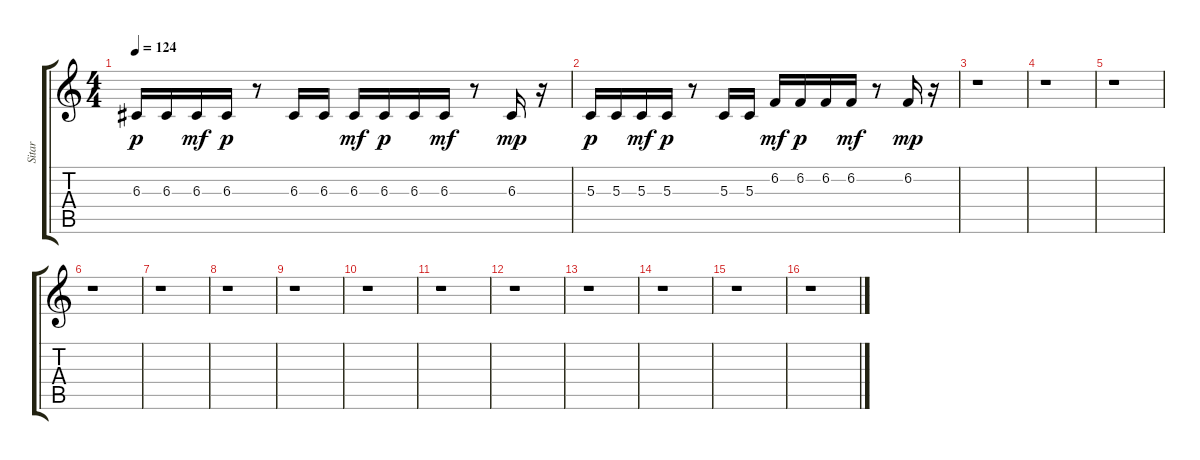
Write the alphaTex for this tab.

\track ("Sitar" "Sitar") {instrument sitar}
\staff {score tabs}
\tuning (E4 B3 G3 D3 A2 E2) {hide}
\ts (4 4)
\tempo 124
\clef g2
\ks c
6.3.16{dy p} 6.3.16 6.3.16{dy mf} 6.3.16{dy p} r.8 6.3.16 6.3.16 6.3.16{dy mf} 6.3.16{dy p} 6.3.16 6.3.16{dy mf} r.8 6.3.16{dy mp} r.16 |
5.3.16{dy p} 5.3.16 5.3.16{dy mf} 5.3.16{dy p} r.8 5.3.16 5.3.16 6.2.16{dy mf} 6.2.16{dy p} 6.2.16 6.2.16{dy mf} r.8 6.2.16{dy mp} r.16 |
r.1 |
r.1 |
r.1 |
r.1 |
r.1 |
r.1 |
r.1 |
r.1 |
r.1 |
r.1 |
r.1 |
r.1 |
r.1 |
r.1
